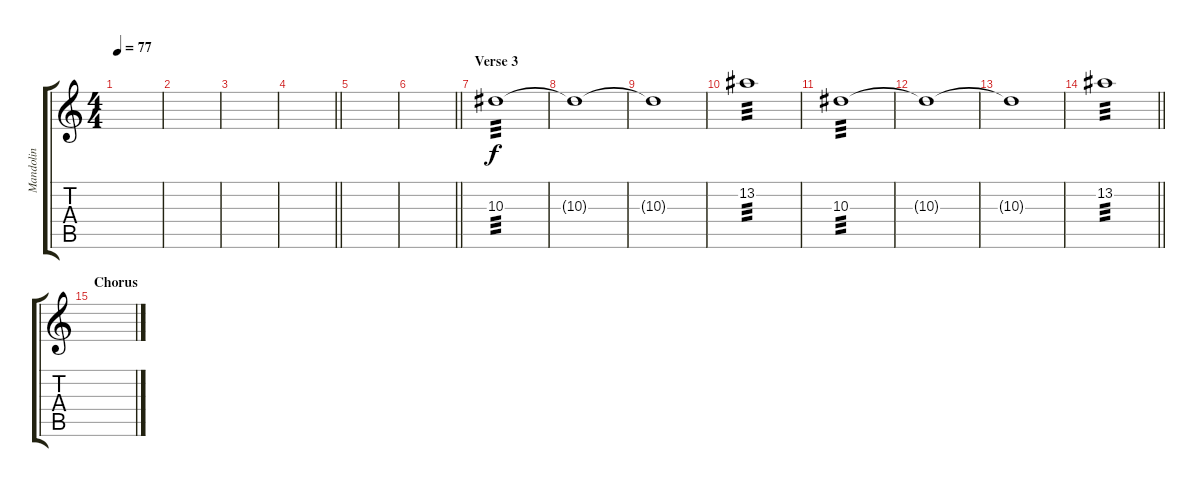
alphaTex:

\track ("Mandolin" "Mandolin") {instrument electricguitarclean}
\staff {score tabs}
\tuning (D4 A3 F3 C3 G2 C2) {hide}
\ts (4 4)
\tempo 77
\clef g2
\ks c
|
|
|
\barLineRight lightlight
|
|
\barLineRight lightlight
|
\section ("" "Verse 3")
10.3.1{tp 3} |
10.3{t}.1 |
10.3{t}.1 |
13.2.1{tp 3} |
10.3.1{tp 3} |
10.3{t}.1 |
10.3{t}.1 |
\barLineRight lightlight
13.2.1{tp 3} |
\section ("" "Chorus")
